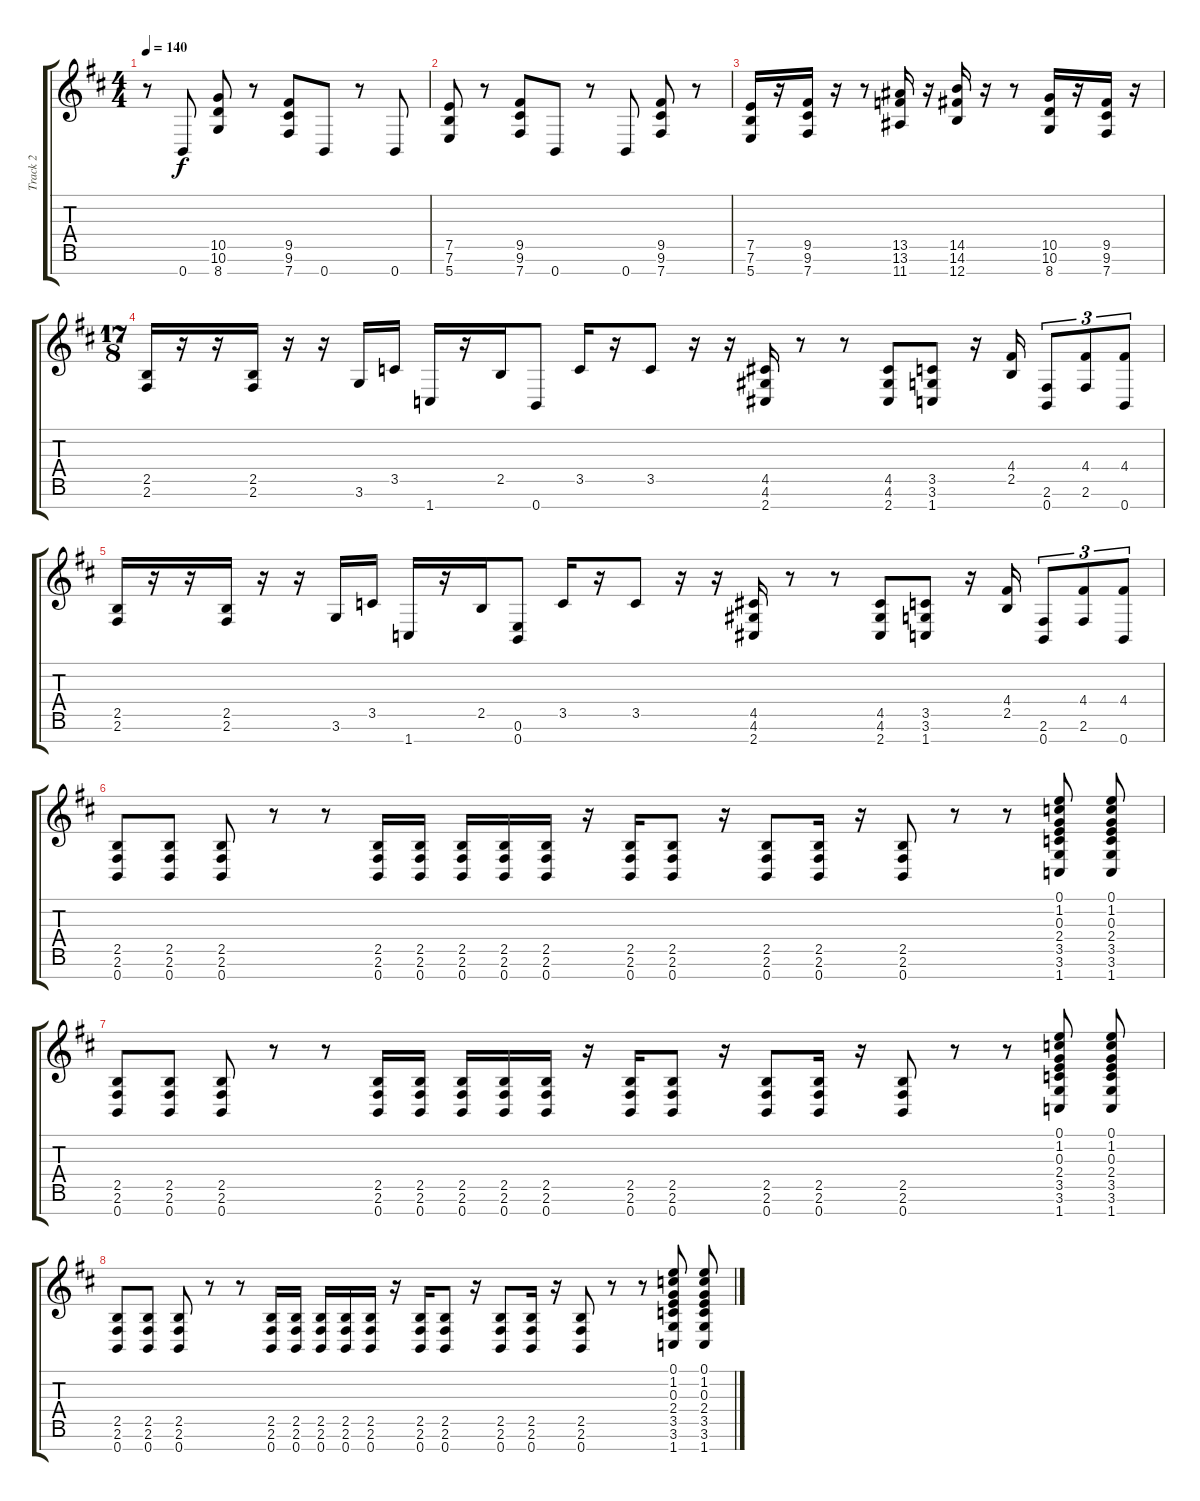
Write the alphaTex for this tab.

\track ("Track 2" "Track 2") {instrument overdrivenguitar}
\staff {score tabs}
\tuning (E4 B3 G3 D3 A2 E2 B1) {hide}
\ts (4 4)
\tempo 140
\clef g2
\ks bminor
r.8{dy f} 0.7.8 (10.5 10.6 8.7).8 r.8 (9.5 9.6 7.7).8 0.7.8 r.8 0.7.8 |
(7.5 7.6 5.7).8 r.8 (9.5 9.6 7.7).8 0.7.8 r.8 0.7.8 (9.5 9.6 7.7).8 r.8 |
(7.5 7.6 5.7).16 r.16 (9.5 9.6 7.7).16 r.16 r.8 (13.5 13.6 11.7).16 r.16 (14.5 14.6 12.7).16 r.16 r.8 (10.5 10.6 8.7).16 r.16 (9.5 9.6 7.7).16 r.16 |
\ts (17 8)
(2.5 2.6).16 r.16 r.16 (2.5 2.6).16 r.16 r.16 3.6.16 3.5.16 1.7.16 r.16 2.5.16 0.7.8 3.5.16 r.16 3.5.8 r.16 r.16 (4.5 4.6 2.7).16 r.8 r.8 (4.5 4.6 2.7).8 (3.5 3.6 1.7).8 r.16 (4.4 2.5).16 (2.6 0.7).8{tu (3 2)} (4.4 2.6).8{tu (3 2)} (4.4 0.7).8{tu (3 2)} |
(2.5 2.6).16 r.16 r.16 (2.5 2.6).16 r.16 r.16 3.6.16 3.5.16 1.7.16 r.16 2.5.16 (0.6 0.7).8 3.5.16 r.16 3.5.8 r.16 r.16 (4.5 4.6 2.7).16 r.8 r.8 (4.5 4.6 2.7).8 (3.5 3.6 1.7).8 r.16 (4.4 2.5).16 (2.6 0.7).8{tu (3 2)} (4.4 2.6).8{tu (3 2)} (4.4 0.7).8{tu (3 2)} |
(2.5 2.6 0.7).8 (2.5 2.6 0.7).8 (2.5 2.6 0.7).8 r.8 r.8 (2.5 2.6 0.7).16 (2.5 2.6 0.7).16 (2.5 2.6 0.7).16 (2.5 2.6 0.7).16 (2.5 2.6 0.7).16 r.16 (2.5 2.6 0.7).16 (2.5 2.6 0.7).8 r.16 (2.5 2.6 0.7).8 (2.5 2.6 0.7).16 r.16 (2.5 2.6 0.7).8 r.8 r.8 (0.1 1.2 0.3 2.4 3.5 3.6 1.7).8 (0.1 1.2 0.3 2.4 3.5 3.6 1.7).8 |
(2.5 2.6 0.7).8 (2.5 2.6 0.7).8 (2.5 2.6 0.7).8 r.8 r.8 (2.5 2.6 0.7).16 (2.5 2.6 0.7).16 (2.5 2.6 0.7).16 (2.5 2.6 0.7).16 (2.5 2.6 0.7).16 r.16 (2.5 2.6 0.7).16 (2.5 2.6 0.7).8 r.16 (2.5 2.6 0.7).8 (2.5 2.6 0.7).16 r.16 (2.5 2.6 0.7).8 r.8 r.8 (0.1 1.2 0.3 2.4 3.5 3.6 1.7).8 (0.1 1.2 0.3 2.4 3.5 3.6 1.7).8 |
(2.5 2.6 0.7).8 (2.5 2.6 0.7).8 (2.5 2.6 0.7).8 r.8 r.8 (2.5 2.6 0.7).16 (2.5 2.6 0.7).16 (2.5 2.6 0.7).16 (2.5 2.6 0.7).16 (2.5 2.6 0.7).16 r.16 (2.5 2.6 0.7).16 (2.5 2.6 0.7).8 r.16 (2.5 2.6 0.7).8 (2.5 2.6 0.7).16 r.16 (2.5 2.6 0.7).8 r.8 r.8 (0.1 1.2 0.3 2.4 3.5 3.6 1.7).8 (0.1 1.2 0.3 2.4 3.5 3.6 1.7).8
